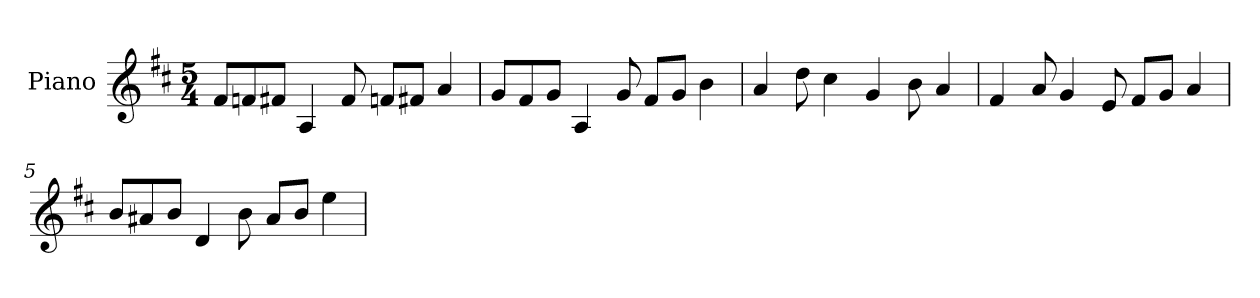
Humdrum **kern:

**kern
*part1
*staff1
*I"Piano
*I'Pno.
*clefG2
*k[f#c#]
*M5/4
*MM120
=1
8f#/L
8fn/
8f#X/J
4A/
8f#/
8fn/L
8f#X/J
4a/
=2
8g/L
8f#/
8g/J
4A/
8g/
8f#/L
8g/J
4b\
=3
4a/
8dd\
4cc#\
4g/
8b\
4a/
=4
4f#/
8a/
4g/
8e/
8f#/L
8g/J
4a/
=5
8b/L
8a#X/
8b/J
4d/
8b\
8a#/L
8b/J
4ee\
=
*-
